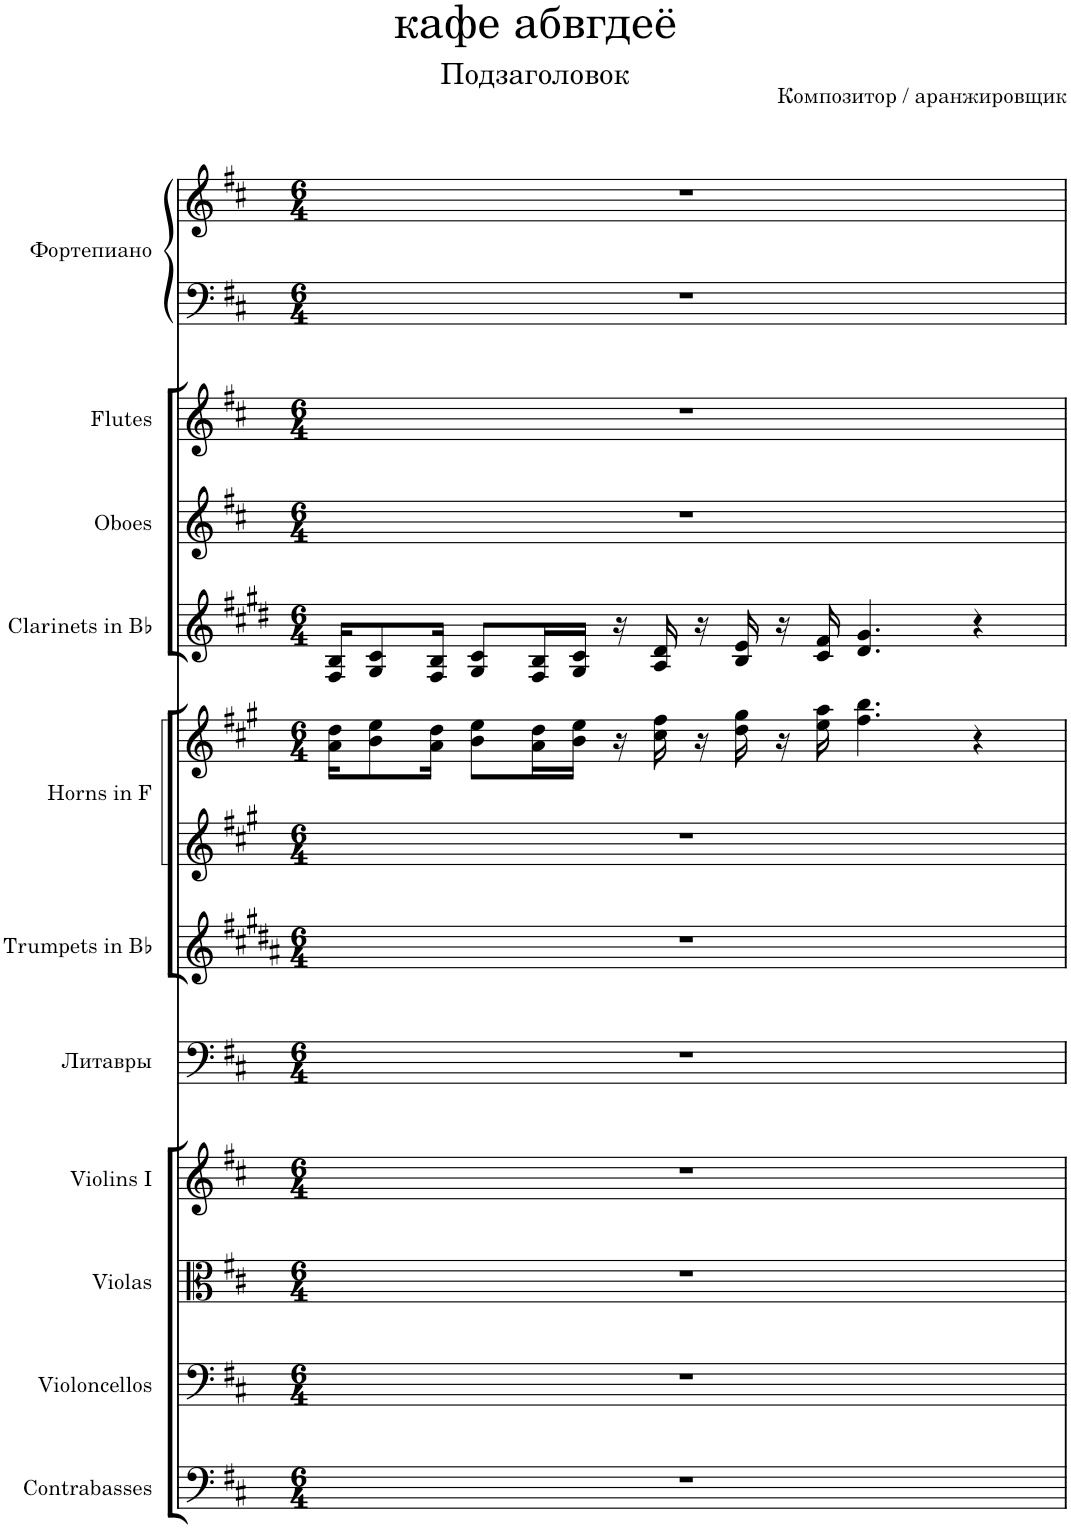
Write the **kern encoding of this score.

**kern	**kern	**kern	**kern	**kern	**kern	**kern	**kern	**kern	**kern	**kern	**kern	**kern
*part11	*part10	*part9	*part8	*part7	*part6	*part5	*part5	*part4	*part3	*part2	*part1	*part1
*staff13	*staff12	*staff11	*staff10	*staff9	*staff8	*staff7	*staff6	*staff5	*staff4	*staff3	*staff2	*staff1
*I"Contrabasses	*I"Violoncellos	*I"Violas	*I"Violins I	*I"Литавры	*I"Trumpets in Bb	*I"Horns in F	*	*I"Clarinets in Bb	*I"Oboes	*I"Flutes	*I"Фортепиано	*
*I'Cb.	*I'Vc.	*I'Vla.	*I'Vln. I	*	*	*	*	*	*I'Ob.	*I'Fl.	*	*
*clefF4	*clefF4	*clefC3	*clefG2	*clefF4	*clefG2	*clefG2	*clefG2	*clefG2	*clefG2	*clefG2	*clefF4	*clefG2
*Trd7c12	*	*	*	*	*Trd1c2	*Trd4c7	*Trd4c7	*Trd1c2	*	*	*	*
*k[f#c#]	*k[f#c#]	*k[f#c#]	*k[f#c#]	*k[f#c#]	*k[f#c#g#d#a#]	*k[f#c#g#]	*k[f#c#g#]	*k[f#c#g#d#]	*k[f#c#]	*k[f#c#]	*k[f#c#]	*k[f#c#]
*M6/4	*M6/4	*M6/4	*M6/4	*M6/4	*M6/4	*M6/4	*M6/4	*M6/4	*M6/4	*M6/4	*M6/4	*M6/4
=1	=1	=1	=1	=1	=1	=1	=1	=1	=1	=1	=1	=1
1.r	1.r	1.r	1.r	1.r	1.r	1.r	16a\ 16dd\KL	16F#/ 16B/KL	1.r	1.r	1.r	1.r
.	.	.	.	.	.	.	8b\ 8ee\	8G#/ 8c#/	.	.	.	.
.	.	.	.	.	.	.	16a\ 16dd\Jk	16F#/ 16B/Jk	.	.	.	.
.	.	.	.	.	.	.	8b\ 8ee\L	8G#/ 8c#/L	.	.	.	.
.	.	.	.	.	.	.	16a\ 16dd\L	16F#/ 16B/L	.	.	.	.
.	.	.	.	.	.	.	16b\ 16ee\JJ	16G#/ 16c#/JJ	.	.	.	.
.	.	.	.	.	.	.	16r	16r	.	.	.	.
.	.	.	.	.	.	.	16cc#\ 16ff#\	16A/ 16d#/	.	.	.	.
.	.	.	.	.	.	.	16r	16r	.	.	.	.
.	.	.	.	.	.	.	16dd\ 16gg#\	16B/ 16e/	.	.	.	.
.	.	.	.	.	.	.	16r	16r	.	.	.	.
.	.	.	.	.	.	.	16ee\ 16aa\	16c#/ 16f#/	.	.	.	.
.	.	.	.	.	.	.	4.ff#\ 4.bb\	4.d#/ 4.g#/	.	.	.	.
.	.	.	.	.	.	.	4r	4r	.	.	.	.
=	=	=	=	=	=	=	=	=	=	=	=	=
*-	*-	*-	*-	*-	*-	*-	*-	*-	*-	*-	*-	*-
